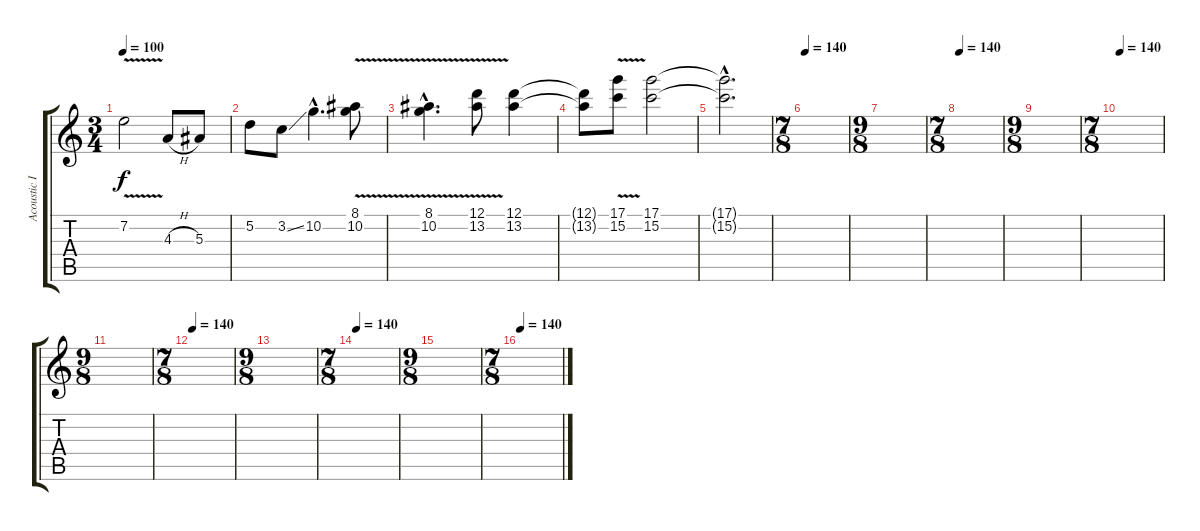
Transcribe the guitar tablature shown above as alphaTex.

\track ("Acoustic II" "Acoustic I") {instrument acousticguitarnylon}
\staff {score tabs}
\tuning (D4 A3 F3 C3 G2 D2) {hide}
\ts (3 4)
\tempo 100
\clef g2
\ks c
7.2{v}.2{dy f} 4.3{h}.8 5.3.8 |
5.2.8 3.2{ss}.8 10.2{hac}.4{d} (8.1{v} 10.2).8 |
(8.1{v hac} 10.2{hac}).4{d} (12.1{v} 13.2).8 (12.1 13.2).4 |
(12.1{t} 13.2{t}).8 (17.1 15.2{v}).8 (17.1 15.2).2 |
(17.1{hac t} 15.2{hac t}).2{d} |
\ts (7 8)
\tempo 140
|
\ts (9 8)
|
\ts (7 8)
\tempo 140
|
\ts (9 8)
|
\ts (7 8)
\tempo 140
|
\ts (9 8)
|
\ts (7 8)
\tempo 140
|
\ts (9 8)
|
\ts (7 8)
\tempo 140
|
\ts (9 8)
|
\ts (7 8)
\tempo 140
